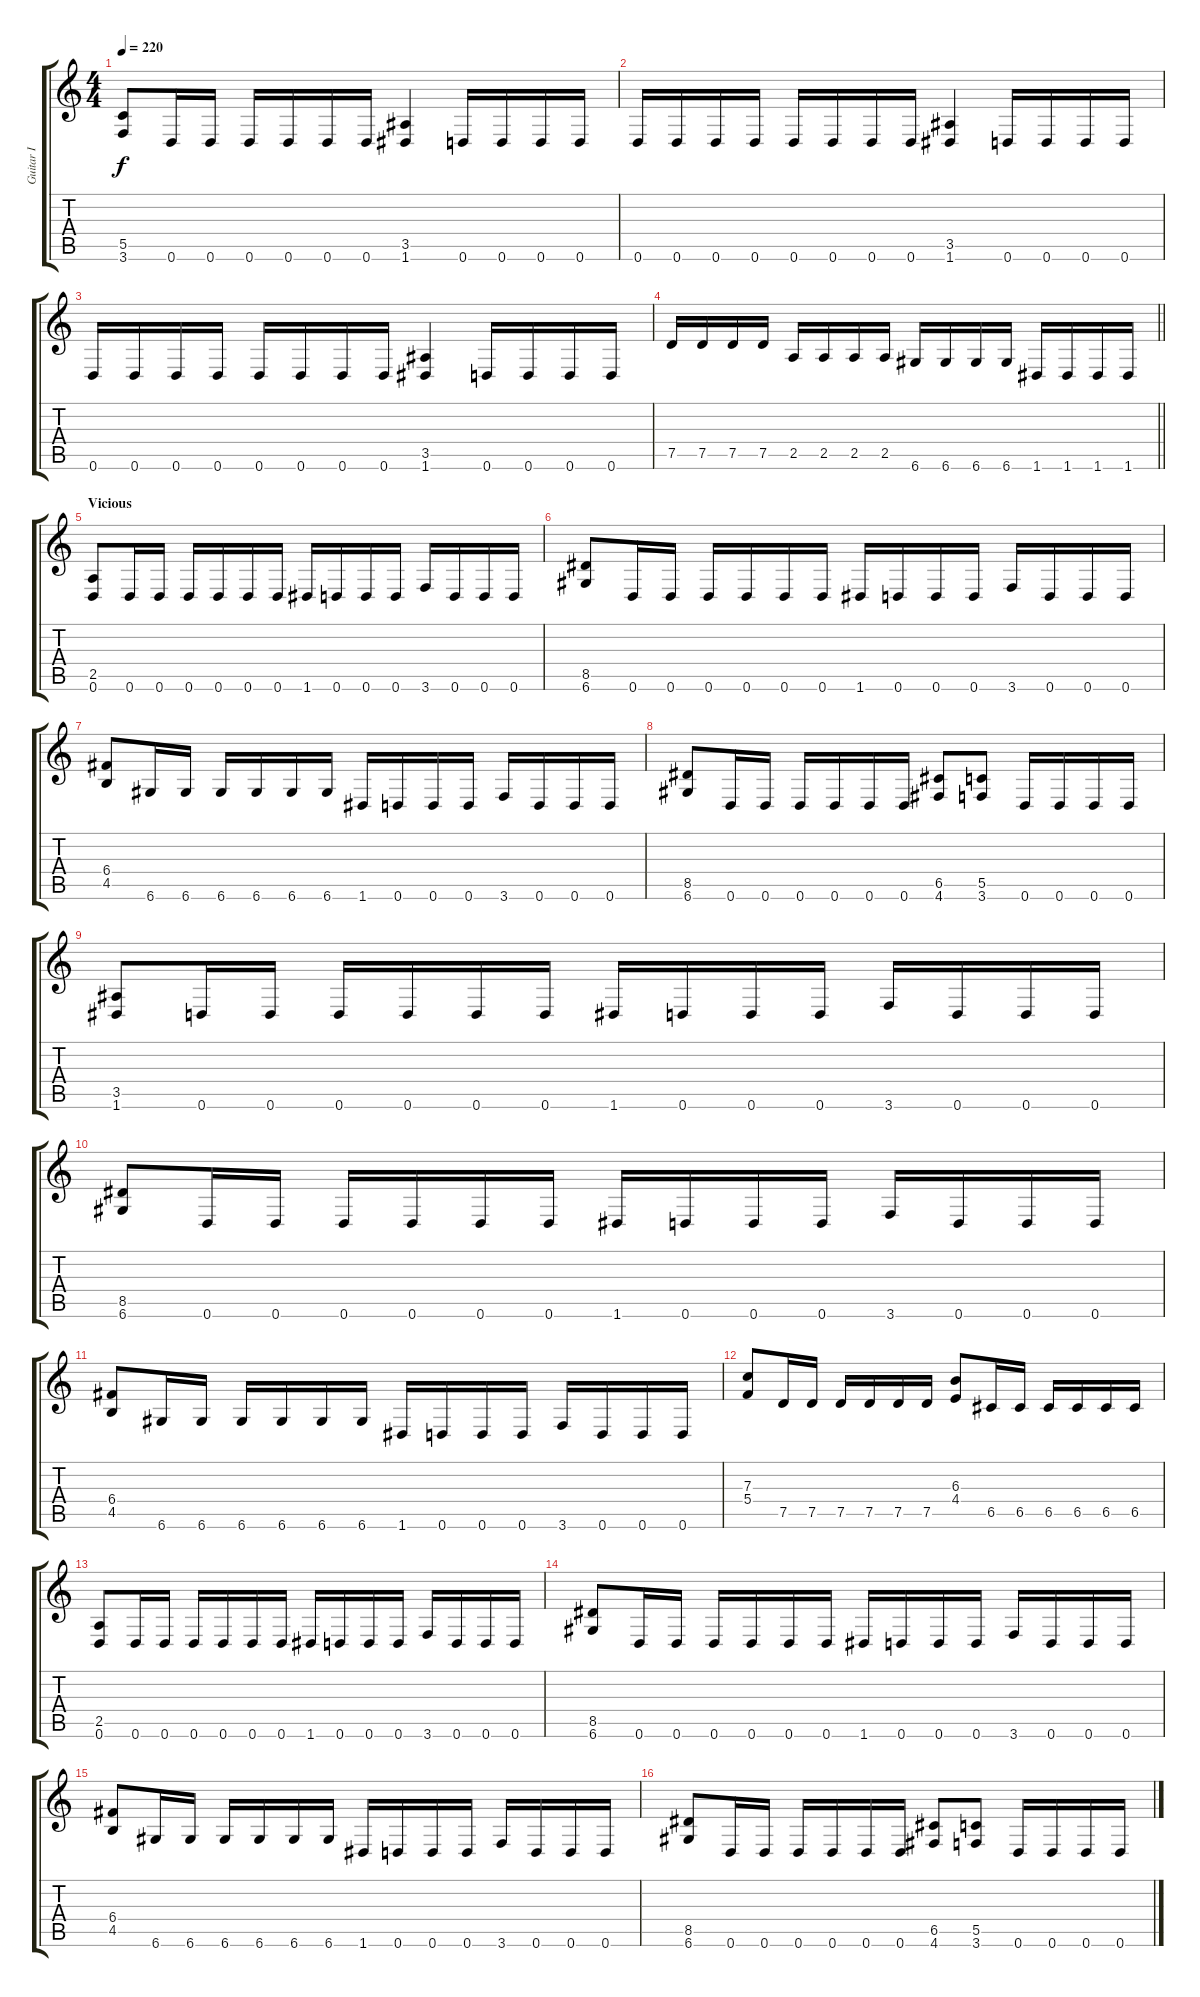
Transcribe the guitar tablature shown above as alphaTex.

\track ("Guitar I" "Guitar I") {instrument distortionguitar}
\staff {score tabs}
\tuning (D4 A3 F3 C3 G2 D2) {hide}
\ts (4 4)
\tempo 220
\clef g2
\ks c
(5.5 3.6).8{dy f} 0.6.16 0.6.16 0.6.16 0.6.16 0.6.16 0.6.16 (3.5 1.6).4 0.6.16 0.6.16 0.6.16 0.6.16 |
0.6.16 0.6.16 0.6.16 0.6.16 0.6.16 0.6.16 0.6.16 0.6.16 (3.5 1.6).4 0.6.16 0.6.16 0.6.16 0.6.16 |
0.6.16 0.6.16 0.6.16 0.6.16 0.6.16 0.6.16 0.6.16 0.6.16 (3.5 1.6).4 0.6.16 0.6.16 0.6.16 0.6.16 |
\barLineRight lightlight
7.5.16 7.5.16 7.5.16 7.5.16 2.5.16 2.5.16 2.5.16 2.5.16 6.6.16 6.6.16 6.6.16 6.6.16 1.6.16 1.6.16 1.6.16 1.6.16 |
\section ("" "Vicious")
(2.5 0.6).8 0.6.16 0.6.16 0.6.16 0.6.16 0.6.16 0.6.16 1.6.16 0.6.16 0.6.16 0.6.16 3.6.16 0.6.16 0.6.16 0.6.16 |
(8.5 6.6).8 0.6.16 0.6.16 0.6.16 0.6.16 0.6.16 0.6.16 1.6.16 0.6.16 0.6.16 0.6.16 3.6.16 0.6.16 0.6.16 0.6.16 |
(6.4 4.5).8 6.6.16 6.6.16 6.6.16 6.6.16 6.6.16 6.6.16 1.6.16 0.6.16 0.6.16 0.6.16 3.6.16 0.6.16 0.6.16 0.6.16 |
(8.5 6.6).8 0.6.16 0.6.16 0.6.16 0.6.16 0.6.16 0.6.16 (6.5 4.6).8 (5.5 3.6).8 0.6.16 0.6.16 0.6.16 0.6.16 |
(3.5 1.6).8 0.6.16 0.6.16 0.6.16 0.6.16 0.6.16 0.6.16 1.6.16 0.6.16 0.6.16 0.6.16 3.6.16 0.6.16 0.6.16 0.6.16 |
(8.5 6.6).8 0.6.16 0.6.16 0.6.16 0.6.16 0.6.16 0.6.16 1.6.16 0.6.16 0.6.16 0.6.16 3.6.16 0.6.16 0.6.16 0.6.16 |
(6.4 4.5).8 6.6.16 6.6.16 6.6.16 6.6.16 6.6.16 6.6.16 1.6.16 0.6.16 0.6.16 0.6.16 3.6.16 0.6.16 0.6.16 0.6.16 |
(7.3 5.4).8 7.5.16 7.5.16 7.5.16 7.5.16 7.5.16 7.5.16 (6.3 4.4).8 6.5.16 6.5.16 6.5.16 6.5.16 6.5.16 6.5.16 |
(2.5 0.6).8 0.6.16 0.6.16 0.6.16 0.6.16 0.6.16 0.6.16 1.6.16 0.6.16 0.6.16 0.6.16 3.6.16 0.6.16 0.6.16 0.6.16 |
(8.5 6.6).8 0.6.16 0.6.16 0.6.16 0.6.16 0.6.16 0.6.16 1.6.16 0.6.16 0.6.16 0.6.16 3.6.16 0.6.16 0.6.16 0.6.16 |
(6.4 4.5).8 6.6.16 6.6.16 6.6.16 6.6.16 6.6.16 6.6.16 1.6.16 0.6.16 0.6.16 0.6.16 3.6.16 0.6.16 0.6.16 0.6.16 |
(8.5 6.6).8 0.6.16 0.6.16 0.6.16 0.6.16 0.6.16 0.6.16 (6.5 4.6).8 (5.5 3.6).8 0.6.16 0.6.16 0.6.16 0.6.16
